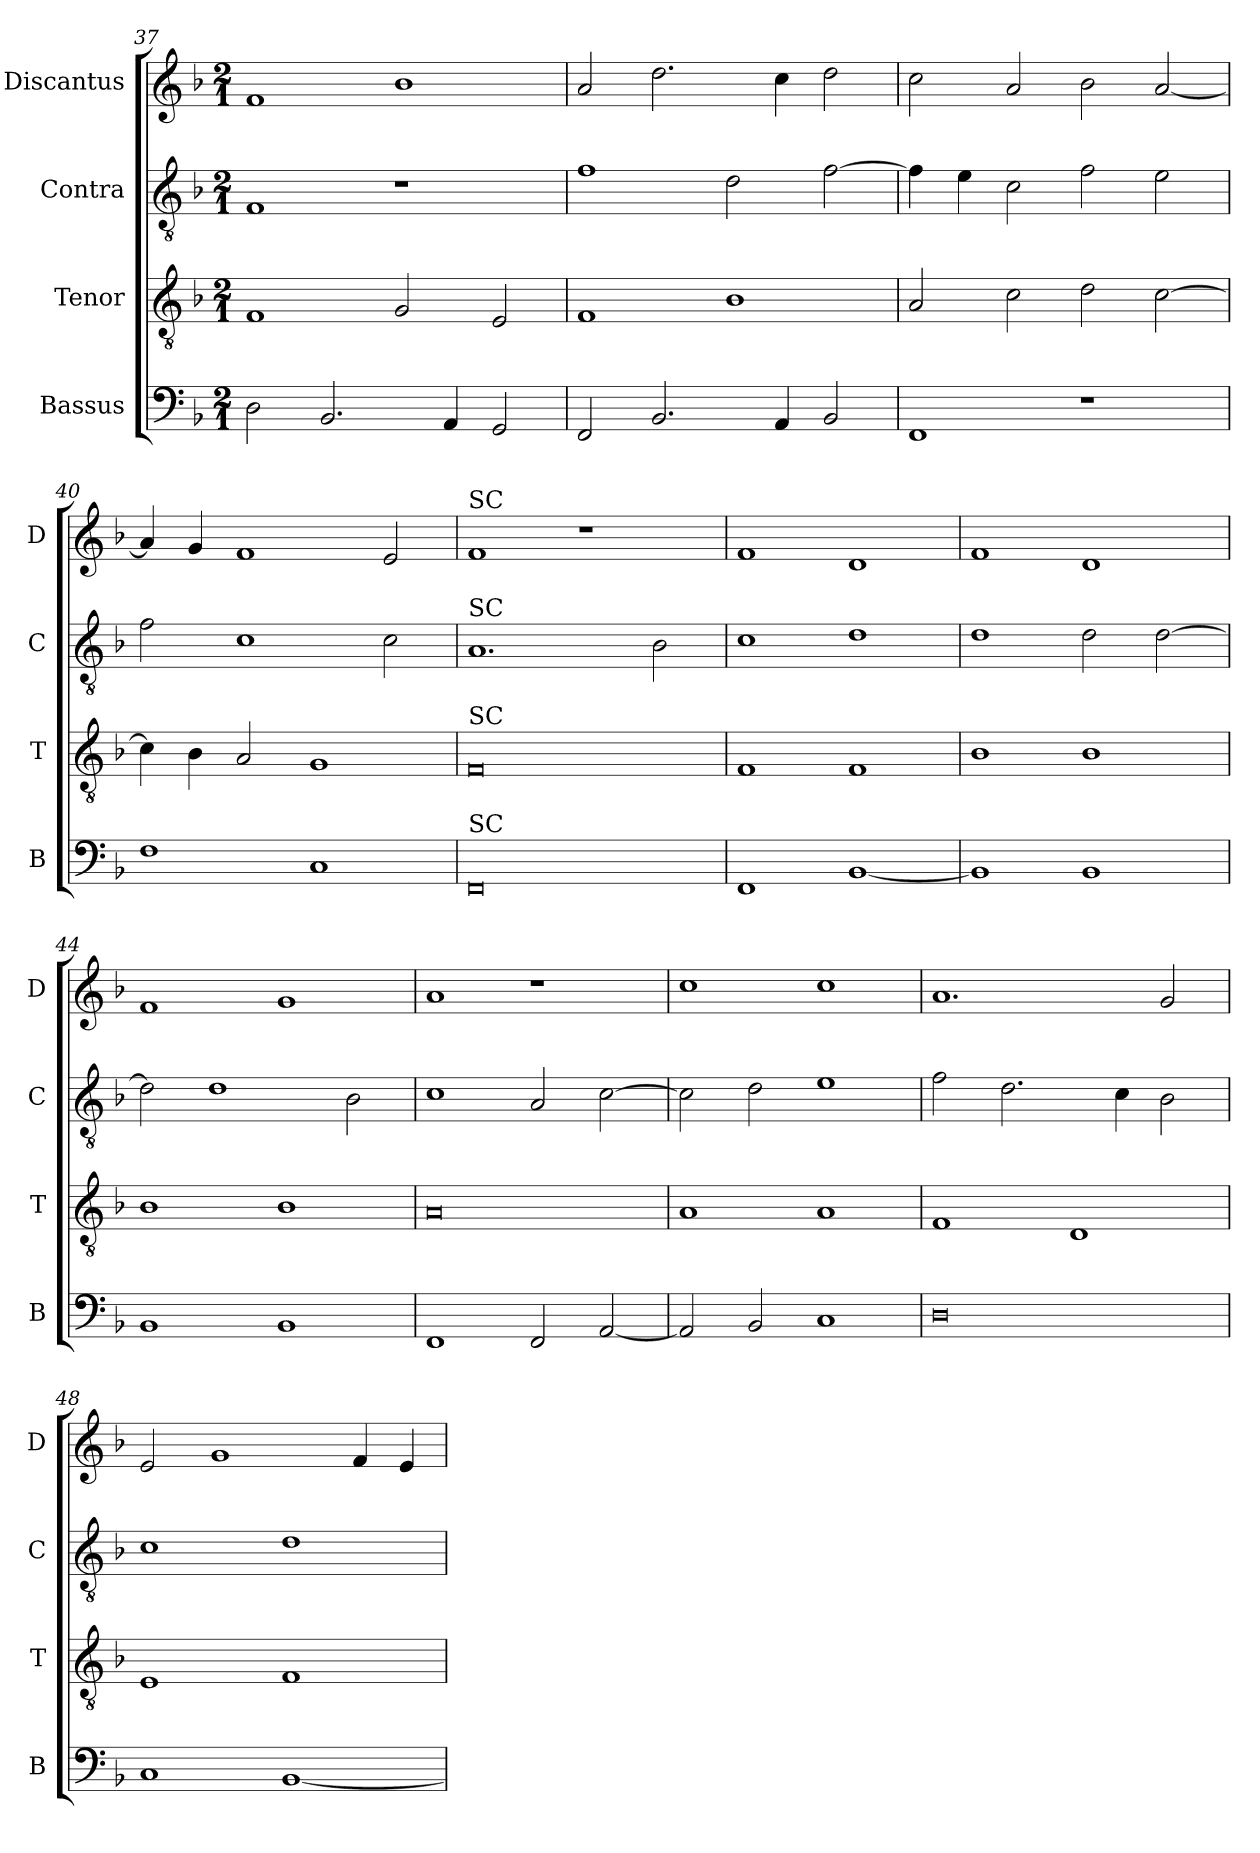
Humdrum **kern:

**kern	**kern	**kern	**kern
*part4	*part3	*part2	*part1
*staff4	*staff3	*staff2	*staff1
*I"Bassus	*I"Tenor	*I"Contra	*I"Discantus
*I'B	*I'T	*I'C	*I'D
*clefF4	*clefGv2	*clefGv2	*clefG2
*k[b-]	*k[b-]	*k[b-]	*k[b-]
*M2/1	*M2/1	*M2/1	*M2/1
=37	=37	=37	=37
2D	1F	1F	1f
2.BB-	.	.	.
.	2G	1r	1b-
4AA	.	.	.
2GG	2E	.	.
=38	=38	=38	=38
2FF	1F	1f	2a
2.BB-	.	.	2.dd
.	1B-	2d	.
4AA	.	.	4cc
2BB-	.	[2f	2dd
=39	=39	=39	=39
1FF	2A	4f]	2cc
.	.	4e	.
.	2c	2c	2a
1r	2d	2f	2b-
.	[2c	2e	[2a
=40	=40	=40	=40
1F	4c]	2f	4a]
.	4B-	.	4g
.	2A	1c	1f
1C	1G	.	.
.	.	2c	2e
=41	=41	=41	=41
!	!	!	!LO:TX:a:t=SC
!	!	!LO:TX:a:t=SC	!
!	!LO:TX:a:t=SC	!	!
!LO:TX:a:t=SC	!	!	!
0FF	0F	1.A	1f
.	.	.	1r
.	.	2B-	.
=42	=42	=42	=42
1FF	1F	1c	1f
[1BB-	1F	1d	1d
=43	=43	=43	=43
1BB-]	1B-	1d	1f
1BB-	1B-	2d	1d
.	.	[2d	.
=44	=44	=44	=44
1BB-	1B-	2d]	1f
.	.	1d	.
1BB-	1B-	.	1g
.	.	2B-	.
=45	=45	=45	=45
1FF	0A	1c	1a
2FF	.	2A	1r
[2AA	.	[2c	.
=46	=46	=46	=46
2AA]	1A	2c]	1cc
2BB-	.	2d	.
1C	1A	1e	1cc
=47	=47	=47	=47
0D	1F	2f	1.a
.	.	2.d	.
.	1D	.	.
.	.	4c	.
.	.	2B-	2g
=48	=48	=48	=48
1C	1E	1c	2e
.	.	.	1g
[1BB-	1F	1d	.
.	.	.	4f
.	.	.	4e
=	=	=	=
*-	*-	*-	*-
